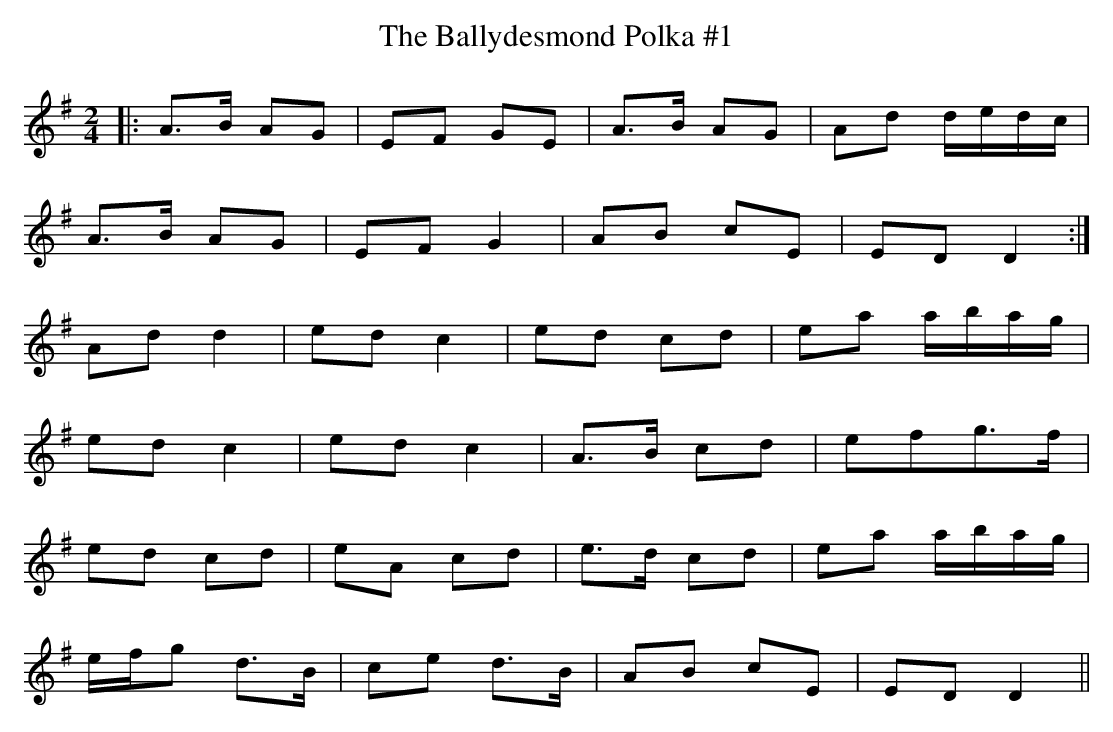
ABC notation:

X:1
T:Ballydesmond Polka \#1, The
M:2/4
E:13
K:G
|:A3B A2G2|E2F2 G2E2|A3B A2G2|A2d2 dedc|
A3B A2G2|E2F2 G4|A2B2 c2E2|E2D2 D4:|
A2d2 d4|e2d2 c4|e2d2 c2d2|e2a2 abag|
e2d2 c4|e2d2 c4|A3B c2d2|e2f2g3f|
e2d2 c2d2|e2A2 c2d2|e3d c2d2|e2a2 abag|
efg2 d3B|c2e2 d3B|A2B2 c2E2|E2D2 D4||
